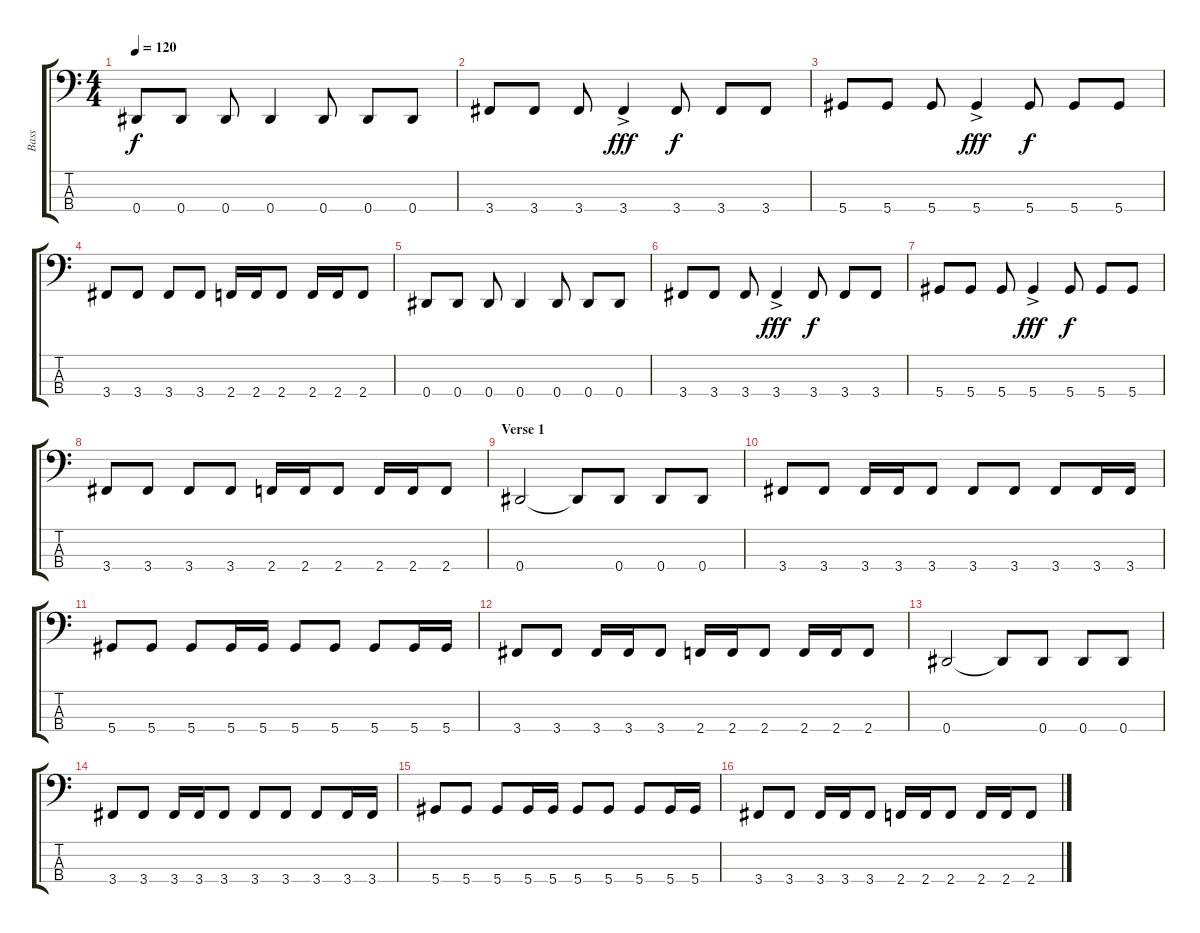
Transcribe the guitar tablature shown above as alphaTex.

\track ("Bass" "Bass") {instrument electricbassfinger}
\staff {score tabs}
\tuning (Gb2 Db2 Ab1 Eb1) {hide}
\ts (4 4)
\tempo 120
\clef f4
\ks c
0.4.8{dy f} 0.4.8 0.4.8 0.4.4 0.4.8 0.4.8 0.4.8 |
3.4.8 3.4.8 3.4.8 3.4{ac}.4{dy fff} 3.4.8{dy f} 3.4.8 3.4.8 |
5.4.8 5.4.8 5.4.8 5.4{ac}.4{dy fff} 5.4.8{dy f} 5.4.8 5.4.8 |
3.4.8 3.4.8 3.4.8 3.4.8 2.4.16 2.4.16 2.4.8 2.4.16 2.4.16 2.4.8 |
0.4.8 0.4.8 0.4.8 0.4.4 0.4.8 0.4.8 0.4.8 |
3.4.8 3.4.8 3.4.8 3.4{ac}.4{dy fff} 3.4.8{dy f} 3.4.8 3.4.8 |
5.4.8 5.4.8 5.4.8 5.4{ac}.4{dy fff} 5.4.8{dy f} 5.4.8 5.4.8 |
3.4.8 3.4.8 3.4.8 3.4.8 2.4.16 2.4.16 2.4.8 2.4.16 2.4.16 2.4.8 |
\section ("" "Verse 1")
0.4.2 0.4{t}.8 0.4.8 0.4.8 0.4.8 |
3.4.8 3.4.8 3.4.16 3.4.16 3.4.8 3.4.8 3.4.8 3.4.8 3.4.16 3.4.16 |
5.4.8 5.4.8 5.4.8 5.4.16 5.4.16 5.4.8 5.4.8 5.4.8 5.4.16 5.4.16 |
3.4.8 3.4.8 3.4.16 3.4.16 3.4.8 2.4.16 2.4.16 2.4.8 2.4.16 2.4.16 2.4.8 |
0.4.2 0.4{t}.8 0.4.8 0.4.8 0.4.8 |
3.4.8 3.4.8 3.4.16 3.4.16 3.4.8 3.4.8 3.4.8 3.4.8 3.4.16 3.4.16 |
5.4.8 5.4.8 5.4.8 5.4.16 5.4.16 5.4.8 5.4.8 5.4.8 5.4.16 5.4.16 |
3.4.8 3.4.8 3.4.16 3.4.16 3.4.8 2.4.16 2.4.16 2.4.8 2.4.16 2.4.16 2.4.8
